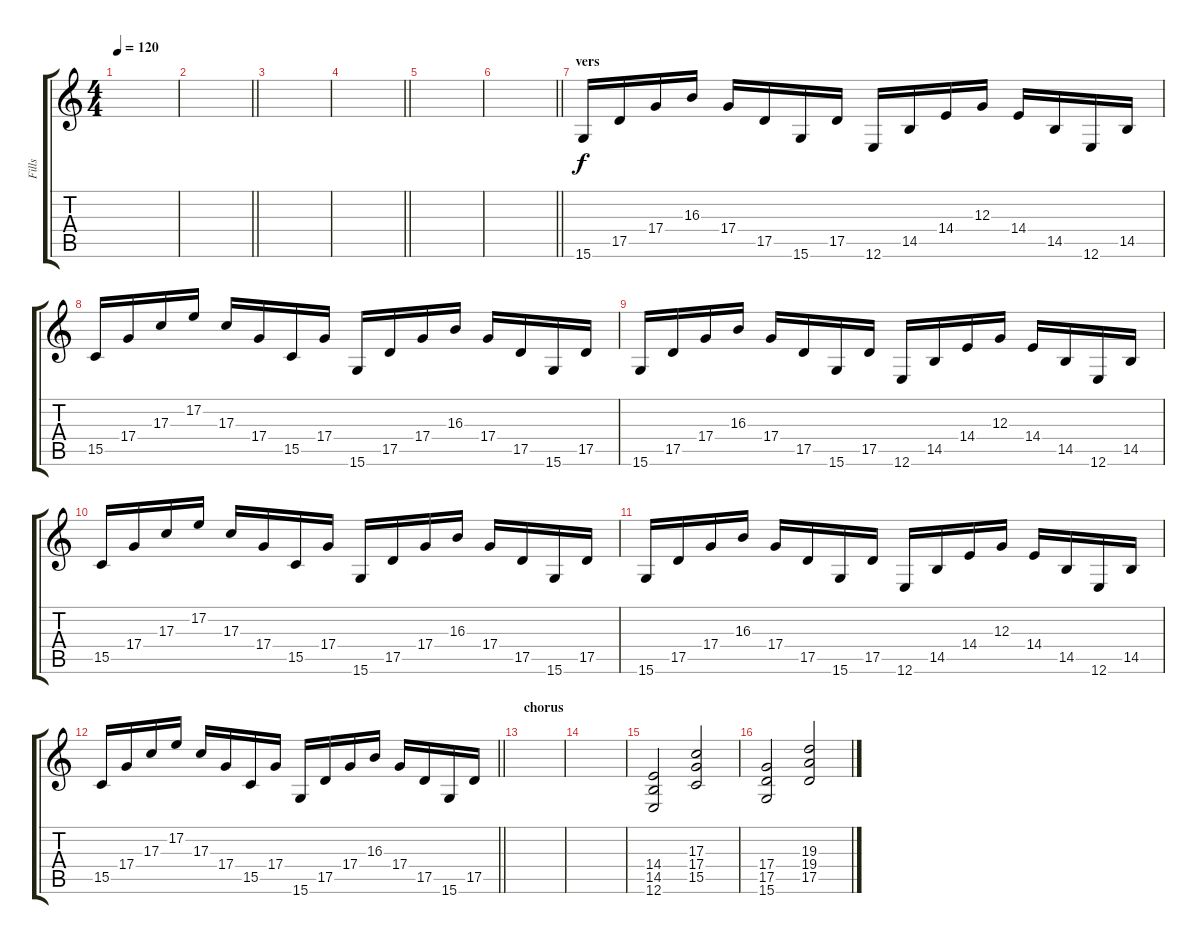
\track ("Fills" "Fills") {instrument piccolo}
\staff {score tabs}
\tuning (E4 B3 G3 D3 A2 E2) {hide}
\ts (4 4)
\tempo 120
\clef g2
\ks c
|
\barLineRight lightlight
|
|
\barLineRight lightlight
|
|
\barLineRight lightlight
|
\section ("" "vers")
15.6.16{instrument stringensemble1} 17.5.16 17.4.16 16.3.16 17.4.16 17.5.16 15.6.16 17.5.16 12.6.16 14.5.16 14.4.16 12.3.16 14.4.16 14.5.16 12.6.16 14.5.16 |
15.5.16 17.4.16 17.3.16 17.2.16 17.3.16 17.4.16 15.5.16 17.4.16 15.6.16 17.5.16 17.4.16 16.3.16 17.4.16 17.5.16 15.6.16 17.5.16 |
15.6.16 17.5.16 17.4.16 16.3.16 17.4.16 17.5.16 15.6.16 17.5.16 12.6.16 14.5.16 14.4.16 12.3.16 14.4.16 14.5.16 12.6.16 14.5.16 |
15.5.16 17.4.16 17.3.16 17.2.16 17.3.16 17.4.16 15.5.16 17.4.16 15.6.16 17.5.16 17.4.16 16.3.16 17.4.16 17.5.16 15.6.16 17.5.16 |
15.6.16 17.5.16 17.4.16 16.3.16 17.4.16 17.5.16 15.6.16 17.5.16 12.6.16 14.5.16 14.4.16 12.3.16 14.4.16 14.5.16 12.6.16 14.5.16 |
\barLineRight lightlight
15.5.16 17.4.16 17.3.16 17.2.16 17.3.16 17.4.16 15.5.16 17.4.16 15.6.16 17.5.16 17.4.16 16.3.16 17.4.16 17.5.16 15.6.16 17.5.16 |
\section ("" "chorus")
|
|
(14.4 14.5 12.6).2 (17.3 17.4 15.5).2 |
(17.4 17.5 15.6).2 (19.3 19.4 17.5).2
